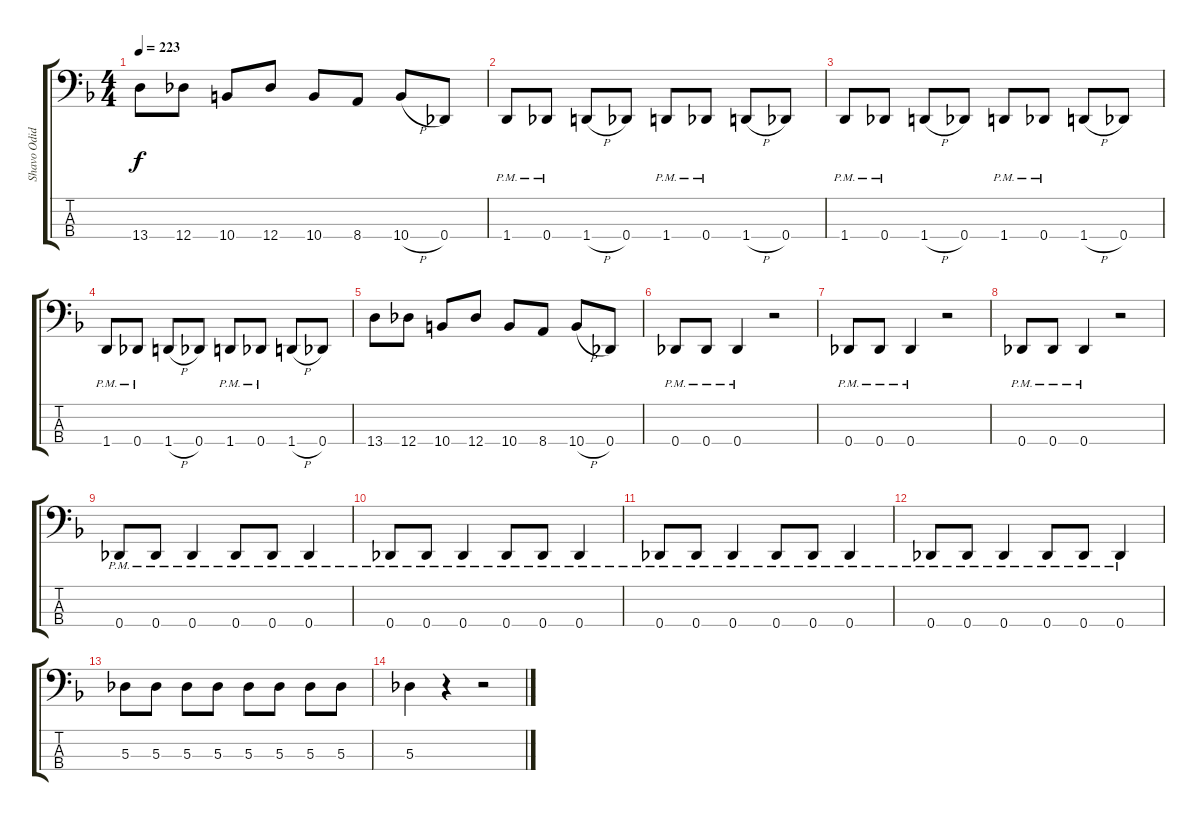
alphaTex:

\track ("Shavo Odidjian (Bass)" "Shavo Odid") {instrument electricbassfinger}
\staff {score tabs}
\tuning (Gb2 Db2 Ab1 Db1) {hide}
\ts (4 4)
\tempo 223
\clef f4
\ks f
13.4.8{dy f} 12.4.8 10.4.8 12.4.8 10.4.8 8.4.8 10.4{h}.8 0.4.8 |
1.4{pm}.8 0.4{pm}.8 1.4{h}.8 0.4.8 1.4{pm}.8 0.4{pm}.8 1.4{h}.8 0.4.8 |
1.4{pm}.8 0.4{pm}.8 1.4{h}.8 0.4.8 1.4{pm}.8 0.4{pm}.8 1.4{h}.8 0.4.8 |
1.4{pm}.8 0.4{pm}.8 1.4{h}.8 0.4.8 1.4{pm}.8 0.4{pm}.8 1.4{h}.8 0.4.8 |
13.4.8 12.4.8 10.4.8 12.4.8 10.4.8 8.4.8 10.4{h}.8 0.4.8 |
0.4{pm}.8 0.4{pm}.8 0.4{pm}.4 r.2 |
0.4{pm}.8 0.4{pm}.8 0.4{pm}.4 r.2 |
0.4{pm}.8 0.4{pm}.8 0.4{pm}.4 r.2 |
0.4{pm}.8 0.4{pm}.8 0.4{pm}.4 0.4{pm}.8 0.4{pm}.8 0.4{pm}.4 |
0.4{pm}.8 0.4{pm}.8 0.4{pm}.4 0.4{pm}.8 0.4{pm}.8 0.4{pm}.4 |
0.4{pm}.8 0.4{pm}.8 0.4{pm}.4 0.4{pm}.8 0.4{pm}.8 0.4{pm}.4 |
0.4{pm}.8 0.4{pm}.8 0.4{pm}.4 0.4{pm}.8 0.4{pm}.8 0.4{pm}.4 |
5.3.8 5.3.8 5.3.8 5.3.8 5.3.8 5.3.8 5.3.8 5.3.8 |
5.3.4 r.4 r.2
